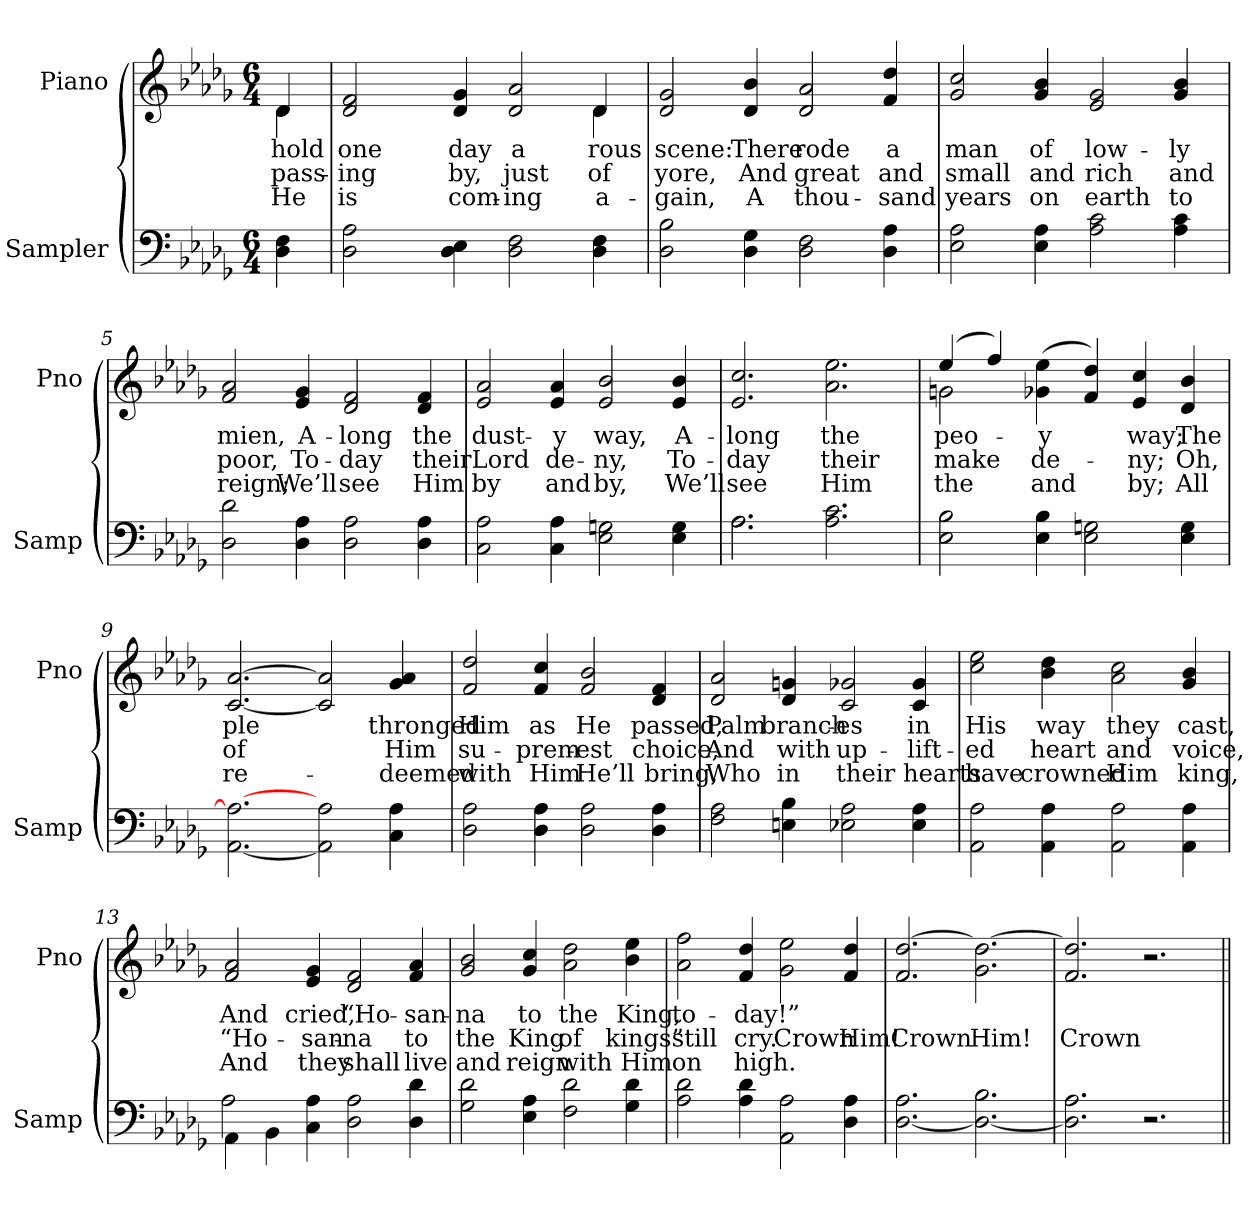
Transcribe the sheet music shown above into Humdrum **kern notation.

**kern	**kern	**text	**text	**text
*part2	*part1	*part1	*part1	*part1
*staff2	*staff1	*staff1	*staff1	*staff1
*I"Sampler	*I"Piano	*	*	*
*I'Samp	*I'Pno	*	*	*
*clefF4	*clefG2	*	*	*
*k[b-e-a-d-g-]	*k[b-e-a-d-g-]	*	*	*
*D-:	*D-:	*	*	*
*M6/4	*M6/4	*	*	*
=1	=1	=1	=1	=1
*	*^	*	*	*
4D- 4F	4d-/	4d-	-hold	pass-	He
=2	=2	=2	=2	=2	=2
2D- 2A-	2d- 2f	4ryy	one	-ing	is
*	*v	*v	*	*	*
4D- 4E-	4d- 4g-	day	by,	com-
2D- 2F	2d- 2a-	a	just	-ing
*	*^	*	*	*
4D- 4F	4d-/	4d-	-rous	of	a-
*	*v	*v	*	*	*
=3	=3	=3	=3	=3
2D- 2B-	2d- 2g-	scene:	yore,	-gain,
4D- 4G-	4d- 4b-	There	And	A
2D- 2F	2d- 2a-	rode	great	thou-
4D- 4A-	4f 4dd-	a	and	-sand
=4	=4	=4	=4	=4
2E- 2A-	2g- 2cc	man	small	years
4E- 4A-	4g- 4b-	of	and	on
2A- 2c	2e- 2g-	low-	rich	earth
4A- 4c	4g- 4b-	-ly	and	to
=5	=5	=5	=5	=5
2D- 2d-	2f 2a-	mien,	poor,	reign;
4D- 4A-	4e- 4g-	A-	To-	We’ll
2D- 2A-	2d- 2f	-long	-day	see
4D- 4A-	4d- 4f	the	their	Him
=6	=6	=6	=6	=6
2C 2A-	2e- 2a-	dust-	Lord	by
4C 4A-	4e- 4a-	-y	de-	and
2E- 2Gn	2e- 2b-	way,	-ny,	by,
4E- 4G	4e- 4b-	A-	To-	We’ll
=7	=7	=7	=7	=7
*^	*	*	*	*
2.A-\	2.A-	2.e- 2.cc	-long	-day	see
2.A- 2.c	2.ryy	2.a- 2.ee-	the	their	Him
*v	*v	*	*	*	*
=8	=8	=8	=8	=8
*	*^	*	*	*
2E- 2B-	(4ee-/	2gn	peo-	make	the
.	4ff/)	.	.	.	.
4E- 4B-	(4g- 4ee-	1ryy	-y	de-	and
2E- 2Gn	4f 4dd-)	.	.	.	.
.	4e- 4cc	.	way;	-ny;	by;
4E- 4G	4d- 4b-	.	The	Oh,	All
*	*v	*v	*	*	*
=9	=9	=9	=9	=9
[2.AA- 2.A-_	[2.c [2.a-	-ple	of	re-
2AA-] 2A-	2c] 2a-]	.	.	.
4C 4A-	4g- 4a-	thronged	Him	-deemed
=10	=10	=10	=10	=10
2D- 2A-	2f 2dd-	Him	su-	with
4D- 4A-	4f 4cc	as	-prem-	Him
2D- 2A-	2f 2b-	He	-est	He’ll
4D- 4A-	4d- 4f	passed,	choice,	bring,
=11	=11	=11	=11	=11
2F 2A-	2d- 2a-	Palm	And	Who
4En 4B-	4d- 4gn	branch-	with	in
2E-X 2A-	2c 2g-X	-es	up-	their
4E- 4A-	4c 4g-	in	-lift-	hearts
=12	=12	=12	=12	=12
2AA- 2A-	2cc 2ee-	His	-ed	have
4AA- 4A-	4b- 4dd-	way	heart	crowned
2AA- 2A-	2a- 2cc	they	and	Him
4AA- 4A-	4g- 4b-	cast,	voice,	king,
=13	=13	=13	=13	=13
*^	*	*	*	*
4AA-\	2A-	2f 2a-	And	“Ho-	And
4BB-\	.	.	.	.	.
4C 4A-	1ryy	4e- 4g-	cried,	-san-	they
2D- 2A-	.	2d- 2f	“Ho-	-na	shall
4D- 4d-	.	4f 4a-	-san-	to	live
*v	*v	*	*	*	*
=14	=14	=14	=14	=14
2G- 2d-	2g- 2b-	-na	the	and
4E- 4A-	4g- 4cc	to	King	reign
2F 2d-	2a- 2dd-	the	of	with
4G- 4d-	4b- 4ee-	King,	kings”	Him
=15	=15	=15	=15	=15
2A- 2d-	2a- 2ff	to-	still	on
4A- 4d-	4f 4dd-	-day!”	cry.	high.
2AA- 2A-	2g- 2ee-	.	Crown	.
4D- 4A-	4f 4dd-	.	Him!	.
=16	=16	=16	=16	=16
[2.D- 2.A-	2.f [2.dd-	.	Crown	.
2.D-_ 2.B-	2.g- 2.dd-_	.	Him!	.
=17	=17	=17	=17	=17
2.D-] 2.A-	2.f 2.dd-]	.	Crown	.
2.r	2.r	.	.	.
=||	=||	=||	=||	=||
*-	*-	*-	*-	*-
